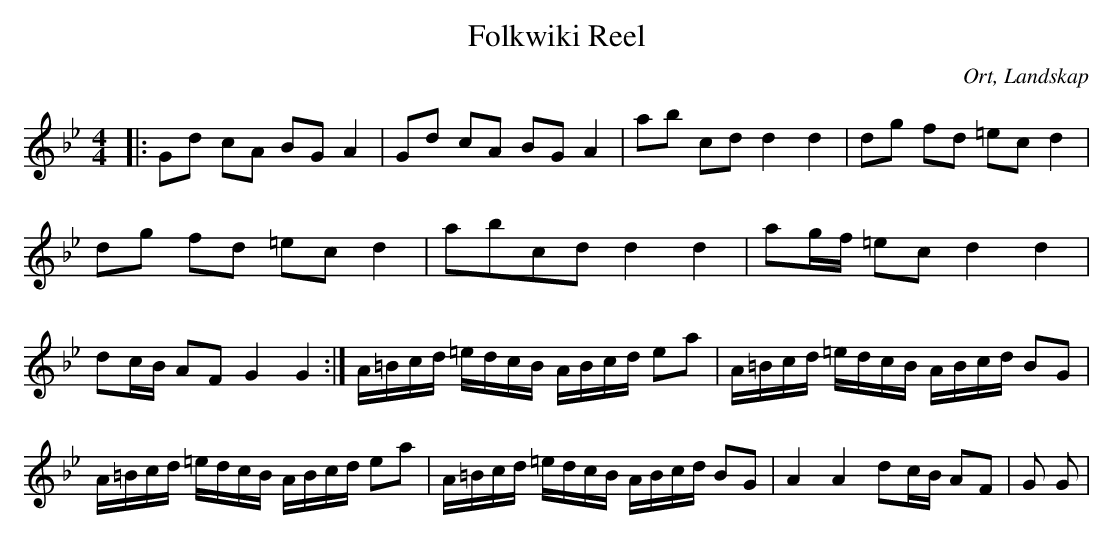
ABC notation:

X:1
T:Folkwiki Reel
O:Ort, Landskap
M:4/4
L:1/16
K:Gm
|: G2d2 c2A2 B2G2 A4 | G2d2 c2A2 B2G2 A4 | a2b2 c2d2 d4 d4 | d2g2 f2d2 =e2c2 d4 | d2g2 f2d2 =e2c2 d4 | a2b2c2d2 d4 d4 | a2gf =e2c2 d4 d4|d2cB A2F2 G4 G4 :| A=Bcd =edcB ABcd e2a2 | A=Bcd =edcB ABcd B2G2 |A=Bcd =edcB ABcd e2a2 | A=Bcd =edcB ABcd B2G2 | A4 A4 d2cB A2F2| G2 G2 |
